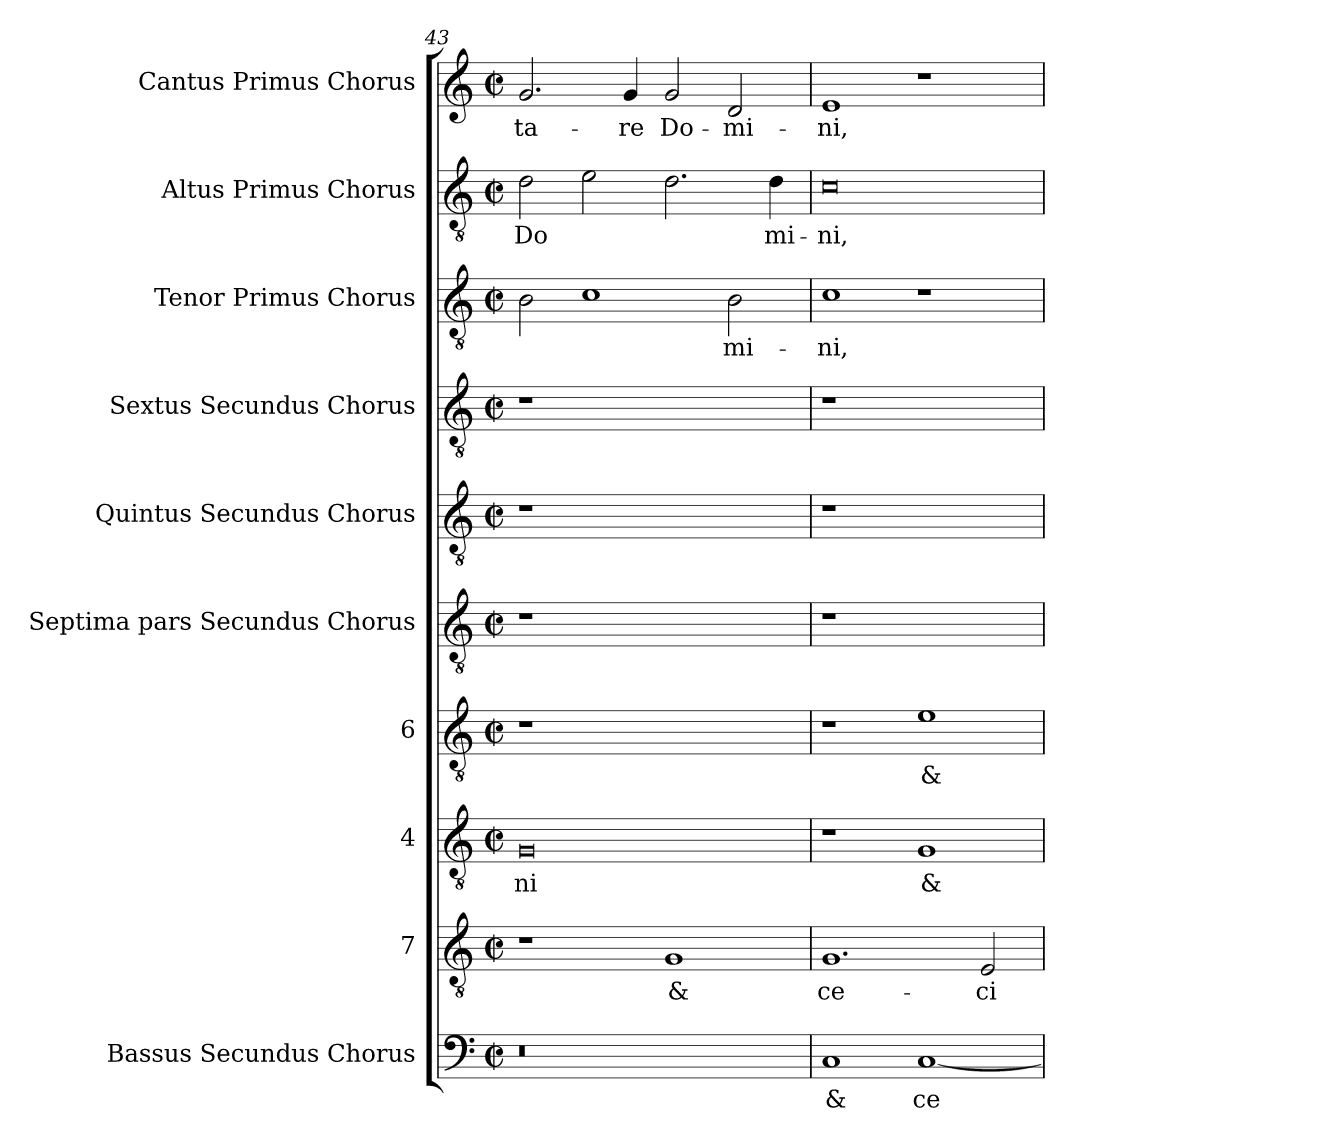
**kern	**text	**kern	**text	**kern	**text	**kern	**text	**kern	**kern	**kern	**kern	**text	**kern	**text	**kern	**text
*part10	*part10	*part9	*part9	*part8	*part8	*part7	*part7	*part6	*part5	*part4	*part3	*part3	*part2	*part2	*part1	*part1
*staff10	*staff10	*staff9	*staff9	*staff8	*staff8	*staff7	*staff7	*staff6	*staff5	*staff4	*staff3	*staff3	*staff2	*staff2	*staff1	*staff1
*I"Bassus  Secundus Chorus	*	*I"7	*	*I"4	*	*I"6	*	*I"Septima pars  Secundus Chorus	*I"Quintus  Secundus Chorus	*I"Sextus  Secundus Chorus	*I"Tenor  Primus Chorus	*	*I"Altus  Primus Chorus	*	*I"Cantus  Primus Chorus	*
*I'B	*	*	*	*	*	*	*	*	*	*	*I'T	*	*I'A	*	*I'C	*
*clefF4	*	*clefGv2	*	*clefGv2	*	*clefGv2	*	*clefGv2	*clefGv2	*clefGv2	*clefGv2	*	*clefGv2	*	*clefG2	*
*k[]	*	*k[]	*	*k[]	*	*k[]	*	*k[]	*k[]	*k[]	*k[]	*	*k[]	*	*k[]	*
*C:	*	*C:	*	*C:	*	*C:	*	*C:	*C:	*C:	*C:	*	*C:	*	*C:	*
*M2/2	*	*M2/2	*	*M2/2	*	*M2/2	*	*M2/2	*M2/2	*M2/2	*M2/2	*	*M2/2	*	*M2/2	*
*met(c|)	*	*met(c|)	*	*met(c|)	*	*met(c|)	*	*met(c|)	*met(c|)	*met(c|)	*met(c|)	*	*met(c|)	*	*met(c|)	*
=43	=43	=43	=43	=43	=43	=43	=43	=43	=43	=43	=43	=43	=43	=43	=43	=43
!	!	!	!	!	!LO:LY:b:cj	!	!	!	!	!	!	!LO:LY:b:cj	!	!LO:LY:b:cj	!	!LO:LY:b:cj
0r	.	1r	.	0G	-ni	1r	.	1r	1r	1r	2B\	--	2d\	Do-	2.g/	-ta-
!	!	!	!	!	!	!	!	!	!	!	!	!LO:LY:b:cj	!	!LO:LY:b:cj	!	!
.	.	.	.	.	.	.	.	.	.	.	1c	--	2e\	--	.	.
!	!	!	!	!	!	!	!	!	!	!	!	!	!	!	!	!LO:LY:b:cj
.	.	.	.	.	.	.	.	.	.	.	.	.	.	.	4g/	-re
!	!	!	!LO:LY:b:cj	!	!	!	!	!	!	!	!	!	!	!LO:LY:b:cj	!	!LO:LY:b:cj
.	.	1G	&	.	.	1ryy	.	1ryy	1ryy	1ryy	.	.	2.d\	--	2g/	Do-
!	!	!	!	!	!	!	!	!	!	!	!	!LO:LY:b:cj	!	!	!	!LO:LY:b:cj
.	.	.	.	.	.	.	.	.	.	.	2B\	-mi-	.	.	2d/	-mi-
!	!	!	!	!	!	!	!	!	!	!	!	!	!	!LO:LY:b:cj	!	!
.	.	.	.	.	.	.	.	.	.	.	.	.	4d\	-mi-	.	.
=44	=44	=44	=44	=44	=44	=44	=44	=44	=44	=44	=44	=44	=44	=44	=44	=44
!	!LO:LY:b:cj	!	!LO:LY:b:cj	!	!	!	!	!	!	!	!	!LO:LY:b:cj	!	!LO:LY:b:cj	!	!LO:LY:b:cj
1C	&	1.G	ce-	1r	.	1r	.	1r	1r	1r	1c	-ni,	0c	-ni,	1e	-ni,
!	!LO:LY:b:cj	!	!	!	!LO:LY:b:cj	!	!LO:LY:b:cj	!	!	!	!	!	!	!	!	!
[<1C	ce-	.	.	1G	&	1e	&	1ryy	1ryy	1ryy	1r	.	.	.	1r	.
!	!	!	!LO:LY:b:cj	!	!	!	!	!	!	!	!	!	!	!	!	!
.	.	2E/	-ci-	.	.	.	.	.	.	.	.	.	.	.	.	.
=	=	=	=	=	=	=	=	=	=	=	=	=	=	=	=	=
*-	*-	*-	*-	*-	*-	*-	*-	*-	*-	*-	*-	*-	*-	*-	*-	*-
